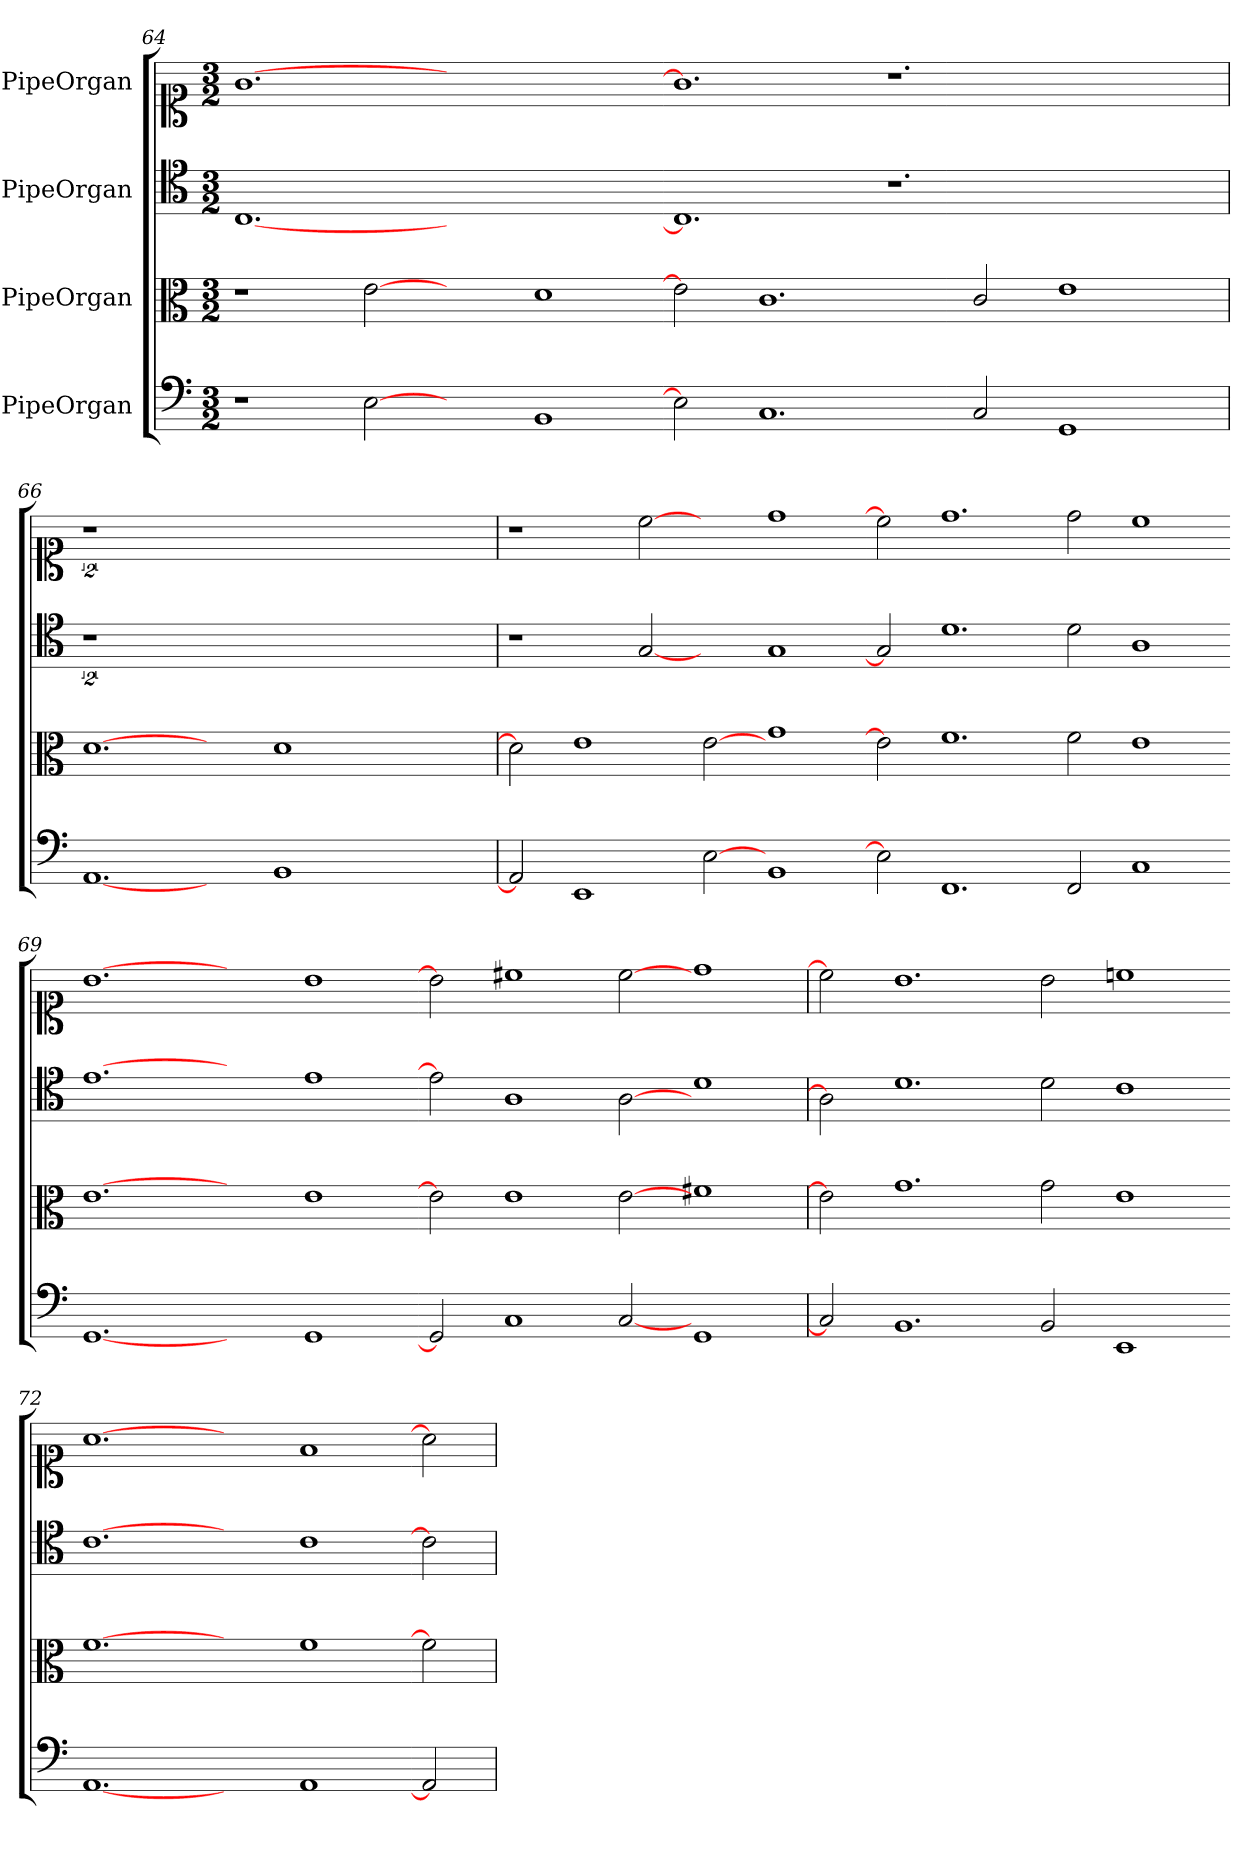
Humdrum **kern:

**kern	**kern	**kern	**kern
*part4	*part3	*part2	*part1
*staff4	*staff3	*staff2	*staff1
*I"PipeOrgan	*I"PipeOrgan	*I"PipeOrgan	*I"PipeOrgan
*clefF5	*clefC3	*clefC4	*clefC1
*k[]	*k[]	*k[]	*k[]
*C:	*C:	*C:	*C:
*M3/2	*M3/2	*M3/2	*M3/2
=64	=64	=64	=64
1r	1r	[1.C	[1.g
[2C	[2e	.	.
2ryy	2ryy	1.ryy	1.ryy
1GG	1d	.	.
=65-	=65-	=65-	=65-
2C]	2e]	1.C]	1.g]
1.AA	1.c	.	.
.	.	1.r	1.r
2AA/	2c/	.	.
1EE	1e	.	.
.	.	2ryy	2ryy
=66	=66	=66	=66
[1.FF	[1.d	2%9r	2%9r
2ryy	2ryy	.	.
1GG	1d	.	.
1.ryy	1.ryy	.	.
=67	=67	=67	=67
2FF]	2d]	1r	1r
1CC	1e	.	.
.	.	[2G	[2cc
[2C	[2e	2ryy	2ryy
1GG	1g	1G	1dd
=68-	=68-	=68-	=68-
2C]	2e]	2G]	2cc]
1.DD	1.f	1.d	1.dd
2DD/	2f\	2d\	2dd\
1AA	1e	1A	1cc
=69-	=69-	=69-	=69-
[1.EE	[1.e	[1.e	[1.b
2ryy	2ryy	2ryy	2ryy
1EE	1e	1e	1b
=70-	=70-	=70-	=70-
2EE]	2e]	2e]	2b]
1AA	1e	1A	1cc#X
[2AA	[2e	[2A	[2cc#
1EE	1f#X	1d	1dd
=71	=71	=71	=71
2AA]	2e]	2A]	2cc#]
1.GG	1.g	1.d	1.b
2GG/	2g\	2d\	2b\
1CC	1e	1c	1cc
=72-	=72-	=72-	=72-
[1.FF	[1.f	[1.c	[1.a
2ryy	2ryy	2ryy	2ryy
1FF	1f	1c	1f
=73-	=73-	=73-	=73-
2FF]	2f]	2c]	2a]
=	=	=	=
*-	*-	*-	*-
